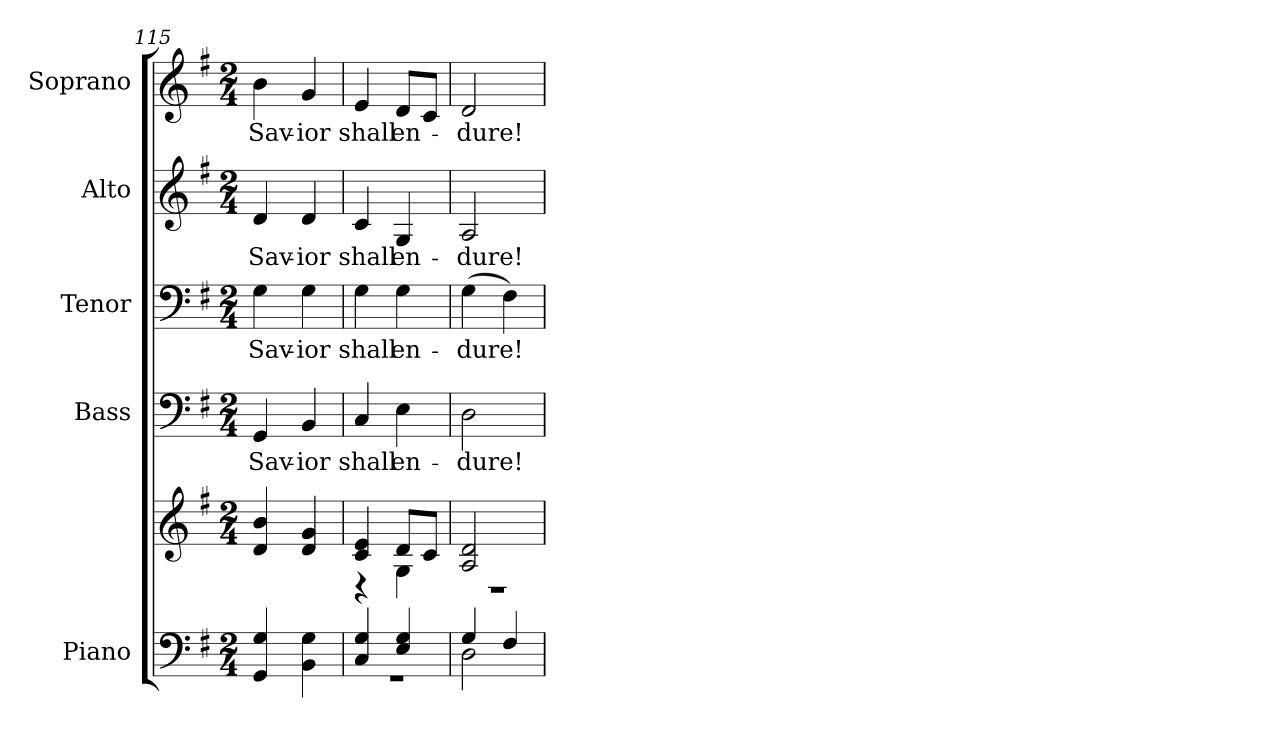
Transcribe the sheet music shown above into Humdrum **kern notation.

**kern	**kern	**kern	**text	**kern	**text	**kern	**text	**kern	**text
*part5	*part5	*part4	*part4	*part3	*part3	*part2	*part2	*part1	*part1
*staff6	*staff5	*staff4	*staff4	*staff3	*staff3	*staff2	*staff2	*staff1	*staff1
*I"Piano	*	*I"Bass	*	*I"Tenor	*	*I"Alto	*	*I"Soprano	*
*I'Pno.	*	*I'B.	*	*I'T.	*	*I'A.	*	*I'S.	*
*clefF4	*clefG2	*clefF4	*	*clefF4	*	*clefG2	*	*clefG2	*
*k[f#]	*k[f#]	*k[f#]	*	*k[f#]	*	*k[f#]	*	*k[f#]	*
*G:	*G:	*G:	*	*G:	*	*G:	*	*G:	*
*M2/4	*M2/4	*M2/4	*	*M2/4	*	*M2/4	*	*M2/4	*
=115	=115	=115	=115	=115	=115	=115	=115	=115	=115
!	!	!	!LO:LY:b:color=#000000	!	!	!	!	!	!
!	!	!	!	!	!LO:LY:b:color=#000000	!	!	!	!
!	!	!	!	!	!	!	!LO:LY:b:color=#000000	!	!
!	!	!	!	!	!	!	!	!	!LO:LY:b:color=#000000
4GGi/ 4Gi	4di/ 4bi	4GGi/	Sav-	4Gi\	Sav-	4di/	Sav-	4bi\	Sav-
!	!	!	!LO:LY:b:color=#000000	!	!	!	!	!	!
!	!	!	!	!	!LO:LY:b:color=#000000	!	!	!	!
!	!	!	!	!	!	!	!LO:LY:b:color=#000000	!	!
!	!	!	!	!	!	!	!	!	!LO:LY:b:color=#000000
4BBi\ 4Gi	4di/ 4gi	4BBi/	-ior	4Gi\	-ior	4di/	-ior	4gi/	-ior
=116	=116	=116	=116	=116	=116	=116	=116	=116	=116
*^	*^	*	*	*	*	*	*	*	*
!	!	!	!	!	!LO:LY:b:color=#000000	!	!	!	!	!	!
!	!	!	!	!	!	!	!LO:LY:b:color=#000000	!	!	!	!
!	!	!	!	!	!	!	!	!	!LO:LY:b:color=#000000	!	!
!	!	!	!	!	!	!	!	!	!	!	!LO:LY:b:color=#000000
4Ci/ 4Gi	2r	4ci/ 4ei	4r	4Ci/	shall	4Gi\	shall	4ci/	shall	4ei/	shall
!	!	!	!	!	!LO:LY:b:color=#000000	!	!	!	!	!	!
!	!	!	!	!	!	!	!LO:LY:b:color=#000000	!	!	!	!
!	!	!	!	!	!	!	!	!	!LO:LY:b:color=#000000	!	!
!	!	!	!	!	!	!	!	!	!	!	!LO:LY:b:color=#000000
4Ei/ 4Gi	.	8di/L	4Gi\	4Ei\	en-	4Gi\	en-	4Gi/	en-	8di/L	en-
.	.	8ci/J	.	.	.	.	.	.	.	8ci/J	.
=117	=117	=117	=117	=117	=117	=117	=117	=117	=117	=117	=117
!	!	!	!	!	!LO:LY:b:color=#000000	!	!	!	!	!	!
!	!	!	!	!	!	!	!LO:LY:b:color=#000000	!	!	!	!
!	!	!	!	!	!	!	!	!	!LO:LY:b:color=#000000	!	!
!	!	!	!	!	!	!	!	!	!	!	!LO:LY:b:color=#000000
4Gi/	2Di\	2Ai/ 2di	2r	2Di\	-dure!	(4Gi\	-dure!	2Ai/	-dure!	2di/	-dure!
4F#i/	.	.	.	.	.	4F#i\)	.	.	.	.	.
*v	*v	*	*	*	*	*	*	*	*	*	*
*	*v	*v	*	*	*	*	*	*	*	*
=	=	=	=	=	=	=	=	=	=
*-	*-	*-	*-	*-	*-	*-	*-	*-	*-
